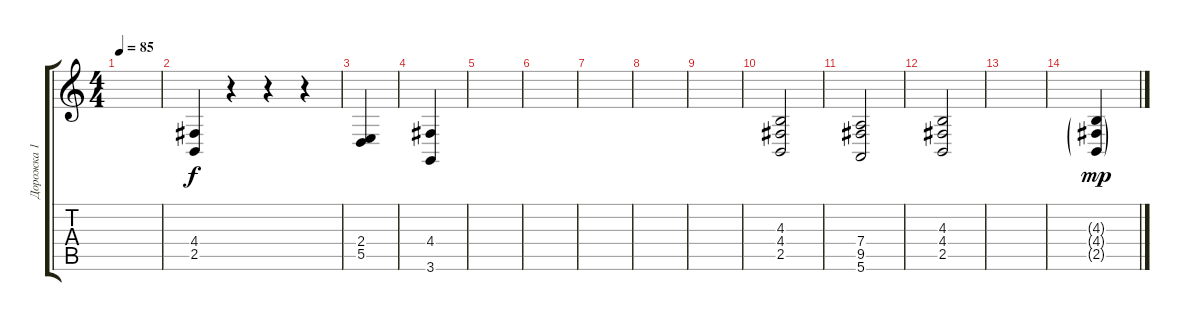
\track ("Дорожка 1" "Дорожка 1") {instrument brightacousticpiano}
\staff {score tabs}
\tuning (E4 B3 G3 D3 A2 E2) {hide}
\ts (4 4)
\tempo 85
\clef g2
\ks c
|
(4.4 2.5).4 r.4 r.4 r.4 |
(2.4 5.5).4 |
(4.4 3.6).4 |
|
|
|
|
|
(4.3 4.4 2.5).2 |
(7.4 9.5 5.6).2 |
(4.3 4.4 2.5).2 |
|
(4.3{g} 4.4{g} 2.5{g}).4{dy mp}
